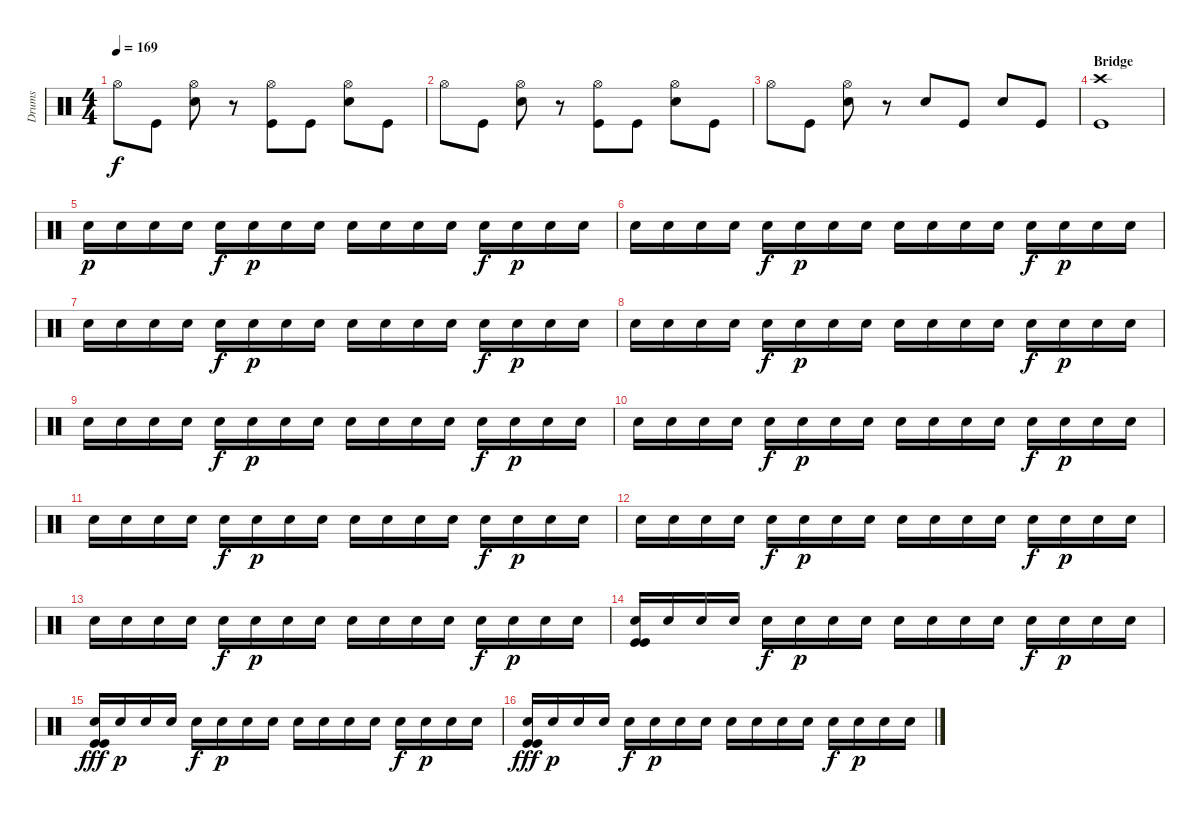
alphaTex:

\track ("Drums" "Drums") {instrument percussion}
\staff {score}
\articulation defaults
\ts (4 4)
\tempo 169
\clef neutral
\ks c "Hi-Hat (open)".8{dy f} "Kick (hit)".8
("Hi-Hat (open)" "Electric Snare (hit)").8 r.8 ("Hi-Hat (open)" "Kick (hit)").8 "Kick (hit)".8 ("Hi-Hat (open)" "Electric Snare (hit)").8 "Kick (hit)".8 |
"Hi-Hat (open)".8 "Kick (hit)".8 ("Hi-Hat (open)" "Electric Snare (hit)").8 r.8 ("Hi-Hat (open)" "Kick (hit)").8 "Kick (hit)".8 ("Hi-Hat (open)" "Electric Snare (hit)").8 "Kick (hit)".8 |
"Hi-Hat (open)".8 "Kick (hit)".8 ("Hi-Hat (open)" "Electric Snare (hit)").8 r.8 "Electric Snare (hit)".8 "Kick (hit)".8 "Electric Snare (hit)".8 "Kick (hit)".8 |
\section ("" "Bridge")
("Crash high (hit)" "Kick (hit)").1 |
"Electric Snare (hit)".16{dy p} "Electric Snare (hit)".16 "Electric Snare (hit)".16 "Electric Snare (hit)".16 "Electric Snare (hit)".16{dy f} "Electric Snare (hit)".16{dy p} "Electric Snare (hit)".16 "Electric Snare (hit)".16 "Electric Snare (hit)".16 "Electric Snare (hit)".16 "Electric Snare (hit)".16 "Electric Snare (hit)".16 "Electric Snare (hit)".16{dy f} "Electric Snare (hit)".16{dy p} "Electric Snare (hit)".16 "Electric Snare (hit)".16 |
"Electric Snare (hit)".16 "Electric Snare (hit)".16 "Electric Snare (hit)".16 "Electric Snare (hit)".16 "Electric Snare (hit)".16{dy f} "Electric Snare (hit)".16{dy p} "Electric Snare (hit)".16 "Electric Snare (hit)".16 "Electric Snare (hit)".16 "Electric Snare (hit)".16 "Electric Snare (hit)".16 "Electric Snare (hit)".16 "Electric Snare (hit)".16{dy f} "Electric Snare (hit)".16{dy p} "Electric Snare (hit)".16 "Electric Snare (hit)".16 |
"Electric Snare (hit)".16 "Electric Snare (hit)".16 "Electric Snare (hit)".16 "Electric Snare (hit)".16 "Electric Snare (hit)".16{dy f} "Electric Snare (hit)".16{dy p} "Electric Snare (hit)".16 "Electric Snare (hit)".16 "Electric Snare (hit)".16 "Electric Snare (hit)".16 "Electric Snare (hit)".16 "Electric Snare (hit)".16 "Electric Snare (hit)".16{dy f} "Electric Snare (hit)".16{dy p} "Electric Snare (hit)".16 "Electric Snare (hit)".16 |
"Electric Snare (hit)".16 "Electric Snare (hit)".16 "Electric Snare (hit)".16 "Electric Snare (hit)".16 "Electric Snare (hit)".16{dy f} "Electric Snare (hit)".16{dy p} "Electric Snare (hit)".16 "Electric Snare (hit)".16 "Electric Snare (hit)".16 "Electric Snare (hit)".16 "Electric Snare (hit)".16 "Electric Snare (hit)".16 "Electric Snare (hit)".16{dy f} "Electric Snare (hit)".16{dy p} "Electric Snare (hit)".16 "Electric Snare (hit)".16 |
"Electric Snare (hit)".16 "Electric Snare (hit)".16 "Electric Snare (hit)".16 "Electric Snare (hit)".16 "Electric Snare (hit)".16{dy f} "Electric Snare (hit)".16{dy p} "Electric Snare (hit)".16 "Electric Snare (hit)".16 "Electric Snare (hit)".16 "Electric Snare (hit)".16 "Electric Snare (hit)".16 "Electric Snare (hit)".16 "Electric Snare (hit)".16{dy f} "Electric Snare (hit)".16{dy p} "Electric Snare (hit)".16 "Electric Snare (hit)".16 |
"Electric Snare (hit)".16 "Electric Snare (hit)".16 "Electric Snare (hit)".16 "Electric Snare (hit)".16 "Electric Snare (hit)".16{dy f} "Electric Snare (hit)".16{dy p} "Electric Snare (hit)".16 "Electric Snare (hit)".16 "Electric Snare (hit)".16 "Electric Snare (hit)".16 "Electric Snare (hit)".16 "Electric Snare (hit)".16 "Electric Snare (hit)".16{dy f} "Electric Snare (hit)".16{dy p} "Electric Snare (hit)".16 "Electric Snare (hit)".16 |
"Electric Snare (hit)".16 "Electric Snare (hit)".16 "Electric Snare (hit)".16 "Electric Snare (hit)".16 "Electric Snare (hit)".16{dy f} "Electric Snare (hit)".16{dy p} "Electric Snare (hit)".16 "Electric Snare (hit)".16 "Electric Snare (hit)".16 "Electric Snare (hit)".16 "Electric Snare (hit)".16 "Electric Snare (hit)".16 "Electric Snare (hit)".16{dy f} "Electric Snare (hit)".16{dy p} "Electric Snare (hit)".16 "Electric Snare (hit)".16 |
"Electric Snare (hit)".16 "Electric Snare (hit)".16 "Electric Snare (hit)".16 "Electric Snare (hit)".16 "Electric Snare (hit)".16{dy f} "Electric Snare (hit)".16{dy p} "Electric Snare (hit)".16 "Electric Snare (hit)".16 "Electric Snare (hit)".16 "Electric Snare (hit)".16 "Electric Snare (hit)".16 "Electric Snare (hit)".16 "Electric Snare (hit)".16{dy f} "Electric Snare (hit)".16{dy p} "Electric Snare (hit)".16 "Electric Snare (hit)".16 |
"Electric Snare (hit)".16 "Electric Snare (hit)".16 "Electric Snare (hit)".16 "Electric Snare (hit)".16 "Electric Snare (hit)".16{dy f} "Electric Snare (hit)".16{dy p} "Electric Snare (hit)".16 "Electric Snare (hit)".16 "Electric Snare (hit)".16 "Electric Snare (hit)".16 "Electric Snare (hit)".16 "Electric Snare (hit)".16 "Electric Snare (hit)".16{dy f} "Electric Snare (hit)".16{dy p} "Electric Snare (hit)".16 "Electric Snare (hit)".16 |
("Electric Snare (hit)" "Kick (hit)" "Kick (hit)").16 "Electric Snare (hit)".16 "Electric Snare (hit)".16 "Electric Snare (hit)".16 "Electric Snare (hit)".16{dy f} "Electric Snare (hit)".16{dy p} "Electric Snare (hit)".16 "Electric Snare (hit)".16 "Electric Snare (hit)".16 "Electric Snare (hit)".16 "Electric Snare (hit)".16 "Electric Snare (hit)".16 "Electric Snare (hit)".16{dy f} "Electric Snare (hit)".16{dy p} "Electric Snare (hit)".16 "Electric Snare (hit)".16 |
("Electric Snare (hit)" "Kick (hit)" "Kick (hit)").16{dy fff} "Electric Snare (hit)".16{dy p} "Electric Snare (hit)".16 "Electric Snare (hit)".16 "Electric Snare (hit)".16{dy f} "Electric Snare (hit)".16{dy p} "Electric Snare (hit)".16 "Electric Snare (hit)".16 "Electric Snare (hit)".16 "Electric Snare (hit)".16 "Electric Snare (hit)".16 "Electric Snare (hit)".16 "Electric Snare (hit)".16{dy f} "Electric Snare (hit)".16{dy p} "Electric Snare (hit)".16 "Electric Snare (hit)".16 |
("Electric Snare (hit)" "Kick (hit)" "Kick (hit)").16{dy fff} "Electric Snare (hit)".16{dy p} "Electric Snare (hit)".16 "Electric Snare (hit)".16 "Electric Snare (hit)".16{dy f} "Electric Snare (hit)".16{dy p} "Electric Snare (hit)".16 "Electric Snare (hit)".16 "Electric Snare (hit)".16 "Electric Snare (hit)".16 "Electric Snare (hit)".16 "Electric Snare (hit)".16 "Electric Snare (hit)".16{dy f} "Electric Snare (hit)".16{dy p} "Electric Snare (hit)".16 "Electric Snare (hit)".16
